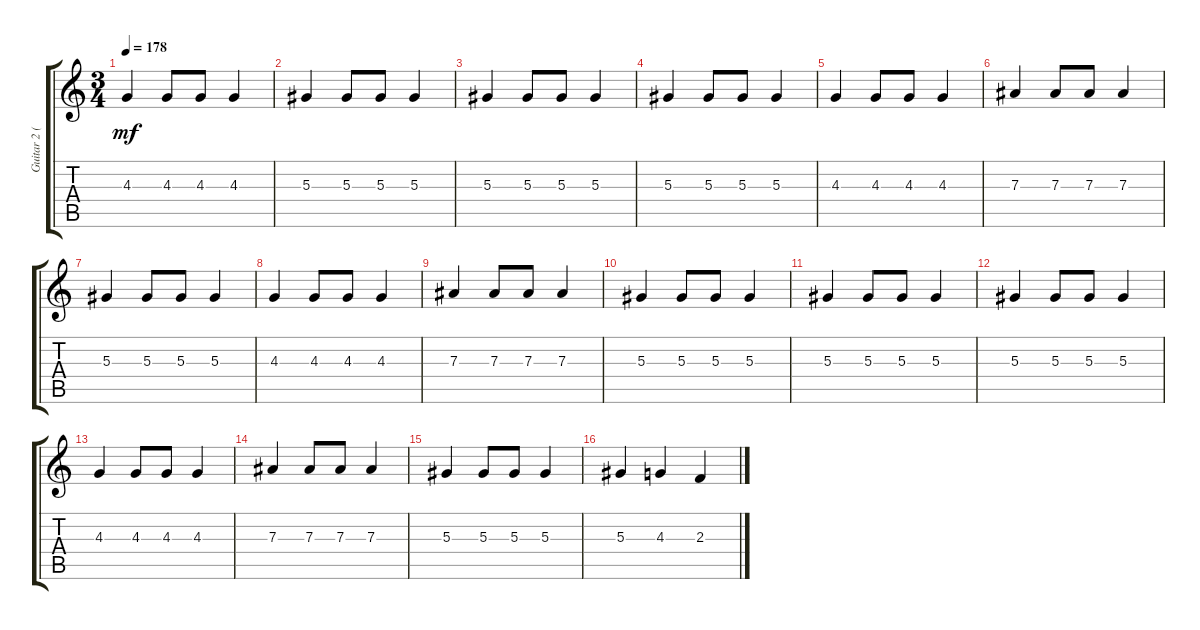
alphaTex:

\track ("Guitar 2 (Lead)" "Guitar 2 (") {instrument distortionguitar}
\staff {score tabs}
\tuning (C4 G3 Eb3 Bb2 F2 C2) {hide}
\ts (3 4)
\tempo 178
\clef g2
\ks c
4.3.4{dy mf} 4.3.8 4.3.8 4.3.4 |
5.3.4 5.3.8 5.3.8 5.3.4 |
5.3.4 5.3.8 5.3.8 5.3.4 |
5.3.4 5.3.8 5.3.8 5.3.4 |
4.3.4 4.3.8 4.3.8 4.3.4 |
7.3.4 7.3.8 7.3.8 7.3.4 |
5.3.4 5.3.8 5.3.8 5.3.4 |
4.3.4 4.3.8 4.3.8 4.3.4 |
7.3.4 7.3.8 7.3.8 7.3.4 |
5.3.4 5.3.8 5.3.8 5.3.4 |
5.3.4 5.3.8 5.3.8 5.3.4 |
5.3.4 5.3.8 5.3.8 5.3.4 |
4.3.4 4.3.8 4.3.8 4.3.4 |
7.3.4 7.3.8 7.3.8 7.3.4 |
5.3.4 5.3.8 5.3.8 5.3.4 |
5.3.4 4.3.4 2.3.4
